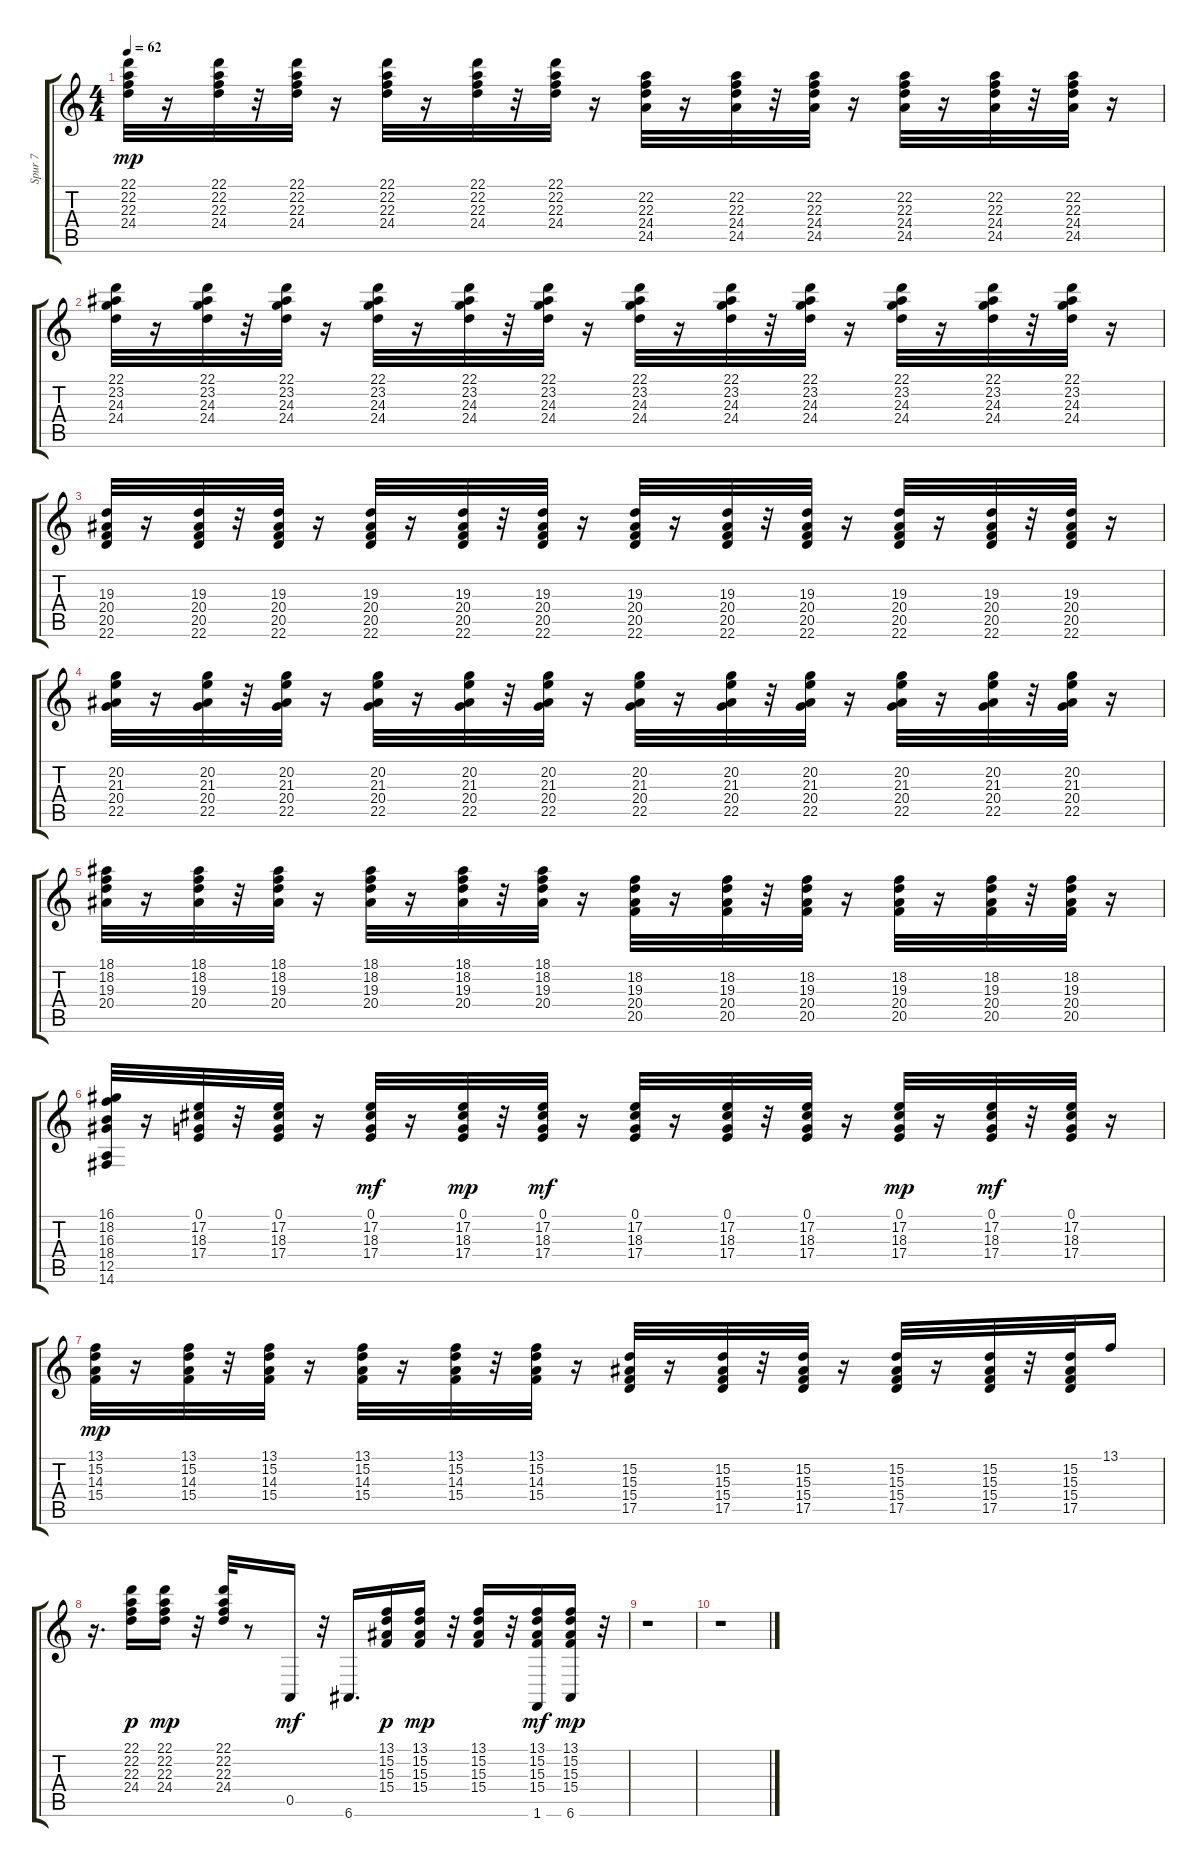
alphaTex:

\track ("Spur 7" "Spur 7") {instrument acousticgrandpiano}
\staff {score tabs}
\tuning (E4 B3 G3 D3 A2 E2) {hide}
\ts (4 4)
\tempo 62
\clef g2
\ks c
(22.1 22.2 22.3 24.4).32{dy mp} r.16 (22.1 22.2 22.3 24.4).32 r.32 (22.1 22.2 22.3 24.4).32 r.16 (22.1 22.2 22.3 24.4).32 r.16 (22.1 22.2 22.3 24.4).32 r.32 (22.1 22.2 22.3 24.4).32 r.16 (22.2 22.3 24.4 24.5).32 r.16 (22.2 22.3 24.4 24.5).32 r.32 (22.2 22.3 24.4 24.5).32 r.16 (22.2 22.3 24.4 24.5).32 r.16 (22.2 22.3 24.4 24.5).32 r.32 (22.2 22.3 24.4 24.5).32 r.16 |
(22.1 23.2 24.3 24.4).32 r.16 (22.1 23.2 24.3 24.4).32 r.32 (22.1 23.2 24.3 24.4).32 r.16 (22.1 23.2 24.3 24.4).32 r.16 (22.1 23.2 24.3 24.4).32 r.32 (22.1 23.2 24.3 24.4).32 r.16 (22.1 23.2 24.3 24.4).32 r.16 (22.1 23.2 24.3 24.4).32 r.32 (22.1 23.2 24.3 24.4).32 r.16 (22.1 23.2 24.3 24.4).32 r.16 (22.1 23.2 24.3 24.4).32 r.32 (22.1 23.2 24.3 24.4).32 r.16 |
(19.3 20.4 20.5 22.6).32 r.16 (19.3 20.4 20.5 22.6).32 r.32 (19.3 20.4 20.5 22.6).32 r.16 (19.3 20.4 20.5 22.6).32 r.16 (19.3 20.4 20.5 22.6).32 r.32 (19.3 20.4 20.5 22.6).32 r.16 (19.3 20.4 20.5 22.6).32 r.16 (19.3 20.4 20.5 22.6).32 r.32 (19.3 20.4 20.5 22.6).32 r.16 (19.3 20.4 20.5 22.6).32 r.16 (19.3 20.4 20.5 22.6).32 r.32 (19.3 20.4 20.5 22.6).32 r.16 |
(20.2 21.3 20.4 22.5).32 r.16 (20.2 21.3 20.4 22.5).32 r.32 (20.2 21.3 20.4 22.5).32 r.16 (20.2 21.3 20.4 22.5).32 r.16 (20.2 21.3 20.4 22.5).32 r.32 (20.2 21.3 20.4 22.5).32 r.16 (20.2 21.3 20.4 22.5).32 r.16 (20.2 21.3 20.4 22.5).32 r.32 (20.2 21.3 20.4 22.5).32 r.16 (20.2 21.3 20.4 22.5).32 r.16 (20.2 21.3 20.4 22.5).32 r.32 (20.2 21.3 20.4 22.5).32 r.16 |
(18.1 18.2 19.3 20.4).32 r.16 (18.1 18.2 19.3 20.4).32 r.32 (18.1 18.2 19.3 20.4).32 r.16 (18.1 18.2 19.3 20.4).32 r.16 (18.1 18.2 19.3 20.4).32 r.32 (18.1 18.2 19.3 20.4).32 r.16 (18.2 19.3 20.4 20.5).32 r.16 (18.2 19.3 20.4 20.5).32 r.32 (18.2 19.3 20.4 20.5).32 r.16 (18.2 19.3 20.4 20.5).32 r.16 (18.2 19.3 20.4 20.5).32 r.32 (18.2 19.3 20.4 20.5).32 r.16 |
(16.1 18.2 16.3 18.4 12.5 14.6).32 r.16 (0.1 17.2 18.3 17.4).32 r.32 (0.1 17.2 18.3 17.4).32 r.16 (0.1 17.2 18.3 17.4).32{dy mf} r.16 (0.1 17.2 18.3 17.4).32{dy mp} r.32 (0.1 17.2 18.3 17.4).32{dy mf} r.16 (0.1 17.2 18.3 17.4).32 r.16 (0.1 17.2 18.3 17.4).32 r.32 (0.1 17.2 18.3 17.4).32 r.16 (0.1 17.2 18.3 17.4).32{dy mp} r.16 (0.1 17.2 18.3 17.4).32{dy mf} r.32 (0.1 17.2 18.3 17.4).32 r.16 |
(13.1 15.2 14.3 15.4).32{dy mp} r.16 (13.1 15.2 14.3 15.4).32 r.32 (13.1 15.2 14.3 15.4).32 r.16 (13.1 15.2 14.3 15.4).32 r.16 (13.1 15.2 14.3 15.4).32 r.32 (13.1 15.2 14.3 15.4).32 r.16 (15.2 15.3 15.4 17.5).32 r.16 (15.2 15.3 15.4 17.5).32 r.32 (15.2 15.3 15.4 17.5).32 r.16 (15.2 15.3 15.4 17.5).32 r.16 (15.2 15.3 15.4 17.5).32 r.32 (15.2 15.3 15.4 17.5).32 13.1.16{balance 8} |
r.16{d} (22.1 22.2 22.3 24.4).16{dy p} (22.1 22.2 22.3 24.4).16{dy mp} r.32 (22.1 22.2 22.3 24.4).32 r.8 0.5.16{dy mf} r.32 6.6.16{d} (13.1 15.2 15.3 15.4).16{dy p} (13.1 15.2 15.3 15.4).16{dy mp} r.32 (13.1 15.2 15.3 15.4).16 r.32 (13.1 15.2 15.3 15.4 1.6).16{dy mf} (13.1 15.2 15.3 15.4 6.6).16{dy mp} r.32 |
r.1 |
r.1
